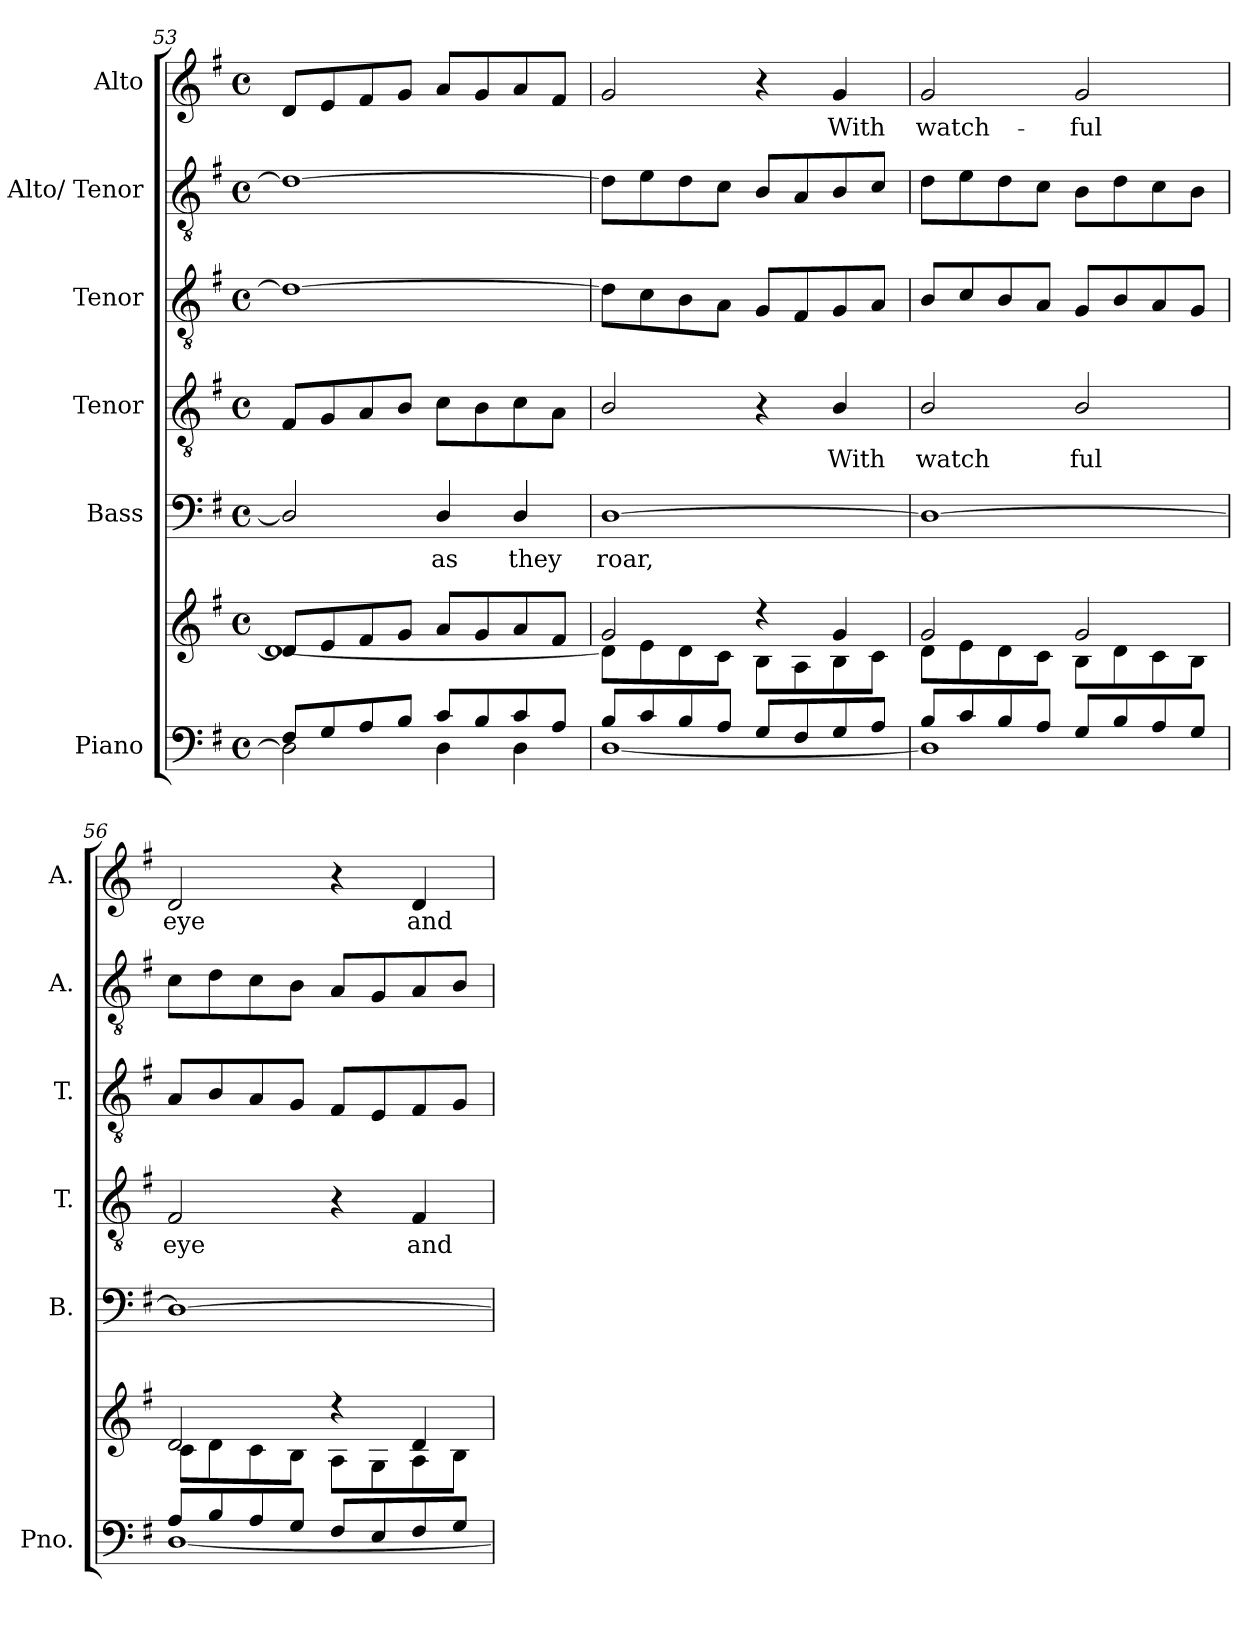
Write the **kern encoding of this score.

**kern	**kern	**kern	**text	**kern	**text	**kern	**kern	**kern	**text
*part6	*part6	*part5	*part5	*part4	*part4	*part3	*part2	*part1	*part1
*staff7	*staff6	*staff5	*staff5	*staff4	*staff4	*staff3	*staff2	*staff1	*staff1
*I"Piano	*	*I"Bass	*	*I"Tenor	*	*I"Tenor	*I"Alto/ Tenor	*I"Alto	*
*I'Pno.	*	*I'B.	*	*I'T.	*	*I'T.	*I'A.	*I'A.	*
!!LO:PB:g=z
*clefF4	*clefG2	*clefF4	*	*clefGv2	*	*clefGv2	*clefGv2	*clefG2	*
*	*	*	*	*ITrd7c12	*	*ITrd7c12	*ITrd7c12	*	*
*k[f#]	*k[f#]	*k[f#]	*	*k[f#]	*	*k[f#]	*k[f#]	*k[f#]	*
*G:	*G:	*G:	*	*G:	*	*G:	*G:	*G:	*
*M4/4	*M4/4	*M4/4	*	*M4/4	*	*M4/4	*M4/4	*M4/4	*
*met(c)	*met(c)	*met(c)	*	*met(c)	*	*met(c)	*met(c)	*met(c)	*
=53	=53	=53	=53	=53	=53	=53	=53	=53	=53
*^	*^	*	*	*	*	*	*	*	*
8F#i/L	2Di\]	8di/L]	[1di	2Di/]	.	8FF#i/L	.	1Di_	1Di_	8di/L	.
8Gi/	.	8ei/	.	.	.	8GGi/	.	.	.	8ei/	.
8Ai/	.	8f#i/	.	.	.	8AAi/	.	.	.	8f#i/	.
8Bi/J	.	8gi/J	.	.	.	8BBi/J	.	.	.	8gi/J	.
!	!	!	!	!	!LO:LY:b:color=#000000	!	!	!	!	!	!
8ci/L	4Di\	8ai/L	.	4Di/	as	8Ci\L	.	.	.	8ai/L	.
8Bi/	.	8gi/	.	.	.	8BBi\	.	.	.	8gi/	.
!	!	!	!	!	!LO:LY:b:color=#000000	!	!	!	!	!	!
8ci/	4Di\	8ai/	.	4Di/	they	8Ci\	.	.	.	8ai/	.
8Ai/J	.	8f#i/J	.	.	.	8AAi\J	.	.	.	8f#i/J	.
=54	=54	=54	=54	=54	=54	=54	=54	=54	=54	=54	=54
!	!	!	!	!	!LO:LY:b:color=#000000	!	!	!	!	!	!
8Bi/L	[1Di	2gi/	8di\L]	[1Di	roar,	2BBi/	.	8Di\L]	8Di\L]	2gi/	.
8ci/	.	.	8ei\	.	.	.	.	8Ci\	8Ei\	.	.
8Bi/	.	.	8di\	.	.	.	.	8BBi\	8Di\	.	.
8Ai/J	.	.	8ci\J	.	.	.	.	8AAi\J	8Ci\J	.	.
8Gi/L	.	4r	8Bi\L	.	.	4r	.	8GGi/L	8BBi/L	4r	.
8F#i/	.	.	8Ai\	.	.	.	.	8FF#i/	8AAi/	.	.
!	!	!	!	!	!	!	!LO:LY:b:color=#000000	!	!	!	!
!	!	!	!	!	!	!	!	!	!	!	!LO:LY:b:color=#000000
8Gi/	.	4gi/	8Bi\	.	.	4BBi/	With	8GGi/	8BBi/	4gi/	With
8Ai/J	.	.	8ci\J	.	.	.	.	8AAi/J	8Ci/J	.	.
=55	=55	=55	=55	=55	=55	=55	=55	=55	=55	=55	=55
!	!	!	!	!	!	!	!LO:LY:b:color=#000000	!	!	!	!
!	!	!	!	!	!	!	!	!	!	!	!LO:LY:b:color=#000000
8Bi/L	1Di]	2gi/	8di\L	1Di_	.	2BBi/	watch	8BBi/L	8Di\L	2gi/	watch-
8ci/	.	.	8ei\	.	.	.	.	8Ci/	8Ei\	.	.
8Bi/	.	.	8di\	.	.	.	.	8BBi/	8Di\	.	.
8Ai/J	.	.	8ci\J	.	.	.	.	8AAi/J	8Ci\J	.	.
!	!	!	!	!	!	!	!LO:LY:b:color=#000000	!	!	!	!
!	!	!	!	!	!	!	!	!	!	!	!LO:LY:b:color=#000000
8Gi/L	.	2gi/	8Bi\L	.	.	2BBi/	ful	8GGi/L	8BBi\L	2gi/	-ful
8Bi/	.	.	8di\	.	.	.	.	8BBi/	8Di\	.	.
8Ai/	.	.	8ci\	.	.	.	.	8AAi/	8Ci\	.	.
8Gi/J	.	.	8Bi\J	.	.	.	.	8GGi/J	8BBi\J	.	.
=56	=56	=56	=56	=56	=56	=56	=56	=56	=56	=56	=56
!	!	!	!	!	!	!	!LO:LY:b:color=#000000	!	!	!	!
!	!	!	!	!	!	!	!	!	!	!	!LO:LY:b:color=#000000
8Ai/L	[1Di	2di/	8ci\L	1Di_	.	2FF#i/	eye	8AAi/L	8Ci\L	2di/	eye
8Bi/	.	.	8di\	.	.	.	.	8BBi/	8Di\	.	.
8Ai/	.	.	8ci\	.	.	.	.	8AAi/	8Ci\	.	.
8Gi/J	.	.	8Bi\J	.	.	.	.	8GGi/J	8BBi\J	.	.
8F#i/L	.	4r	8Ai\L	.	.	4r	.	8FF#i/L	8AAi/L	4r	.
8Ei/	.	.	8Gi\	.	.	.	.	8EEi/	8GGi/	.	.
!	!	!	!	!	!	!	!LO:LY:b:color=#000000	!	!	!	!
!	!	!	!	!	!	!	!	!	!	!	!LO:LY:b:color=#000000
8F#i/	.	4di/	8Ai\	.	.	4FF#i/	and	8FF#i/	8AAi/	4di/	and
8Gi/J	.	.	8Bi\J	.	.	.	.	8GGi/J	8BBi/J	.	.
*v	*v	*	*	*	*	*	*	*	*	*	*
*	*v	*v	*	*	*	*	*	*	*	*
=	=	=	=	=	=	=	=	=	=
*-	*-	*-	*-	*-	*-	*-	*-	*-	*-
